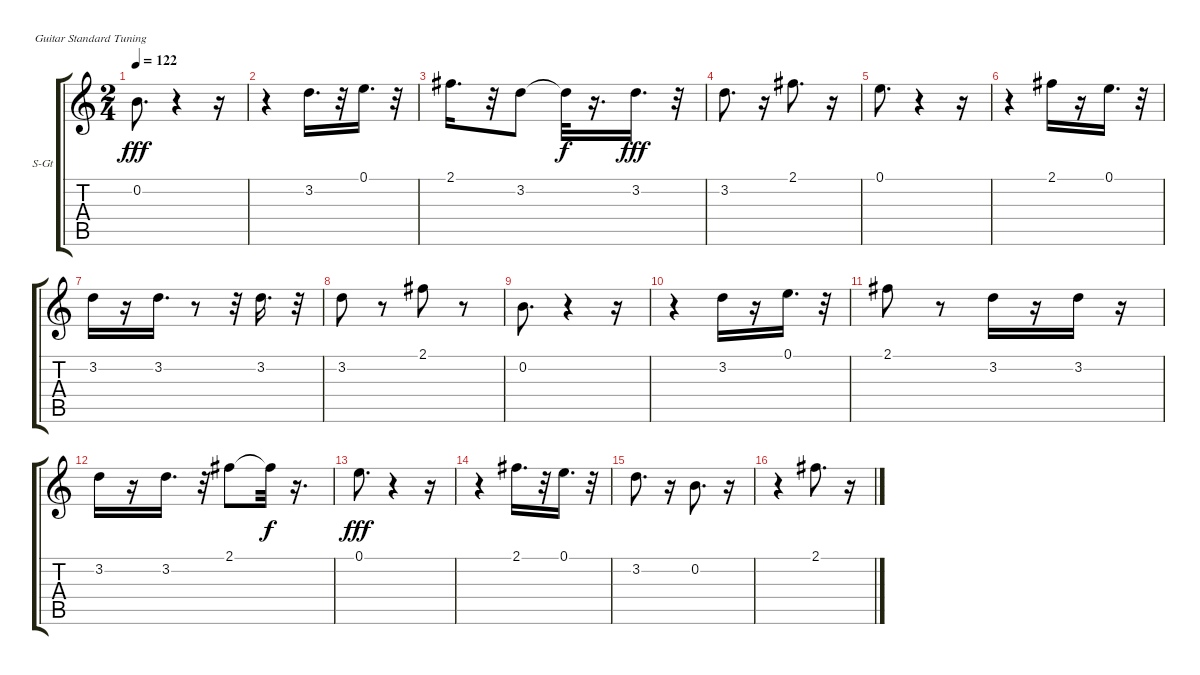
\bracketExtendMode groupsimilarinstruments
\firstSystemTrackNameOrientation horizontal
\otherSystemsTrackNameOrientation horizontal
\track ("Вокал" "S-Gt") {instrument ocarina}
\staff {score tabs}
\tuning (E4 B3 G3 D3 A2 E2)
\displaytranspose 12
\ts (2 4)
\tempo 122
\clef g2
\ks c
0.2.8{d dy fff} r.4 r.16 |
r.4 3.2.16{d} r.32 0.1.16{d} r.32 |
2.1.16{d} r.32 3.2.8 3.2{t}.32{dy f} r.16{d} 3.2.16{d dy fff} r.32 |
3.2.8{d} r.16 2.1.8{d} r.16 |
0.1.8{d} r.4 r.16 |
r.4 2.1.16 r.16 0.1.16{d} r.32 |
3.2.16 r.16 3.2.16{d} r.8 r.32 3.2.16{d} r.32 |
3.2.8 r.8 2.1.8 r.8 |
0.2.8{d} r.4 r.16 |
r.4 3.2.16 r.16 0.1.16{d} r.32 |
2.1.8 r.8 3.2.16 r.16 3.2.16 r.16 |
3.2.16 r.16 3.2.16{d} r.32 2.1.8 2.1{t}.32{dy f} r.16{d} |
0.1.8{d dy fff} r.4 r.16 |
r.4 2.1.16{d} r.32 0.1.16{d} r.32 |
3.2.8{d} r.16 0.2.8{d} r.16 |
r.4 2.1.8{d} r.16
